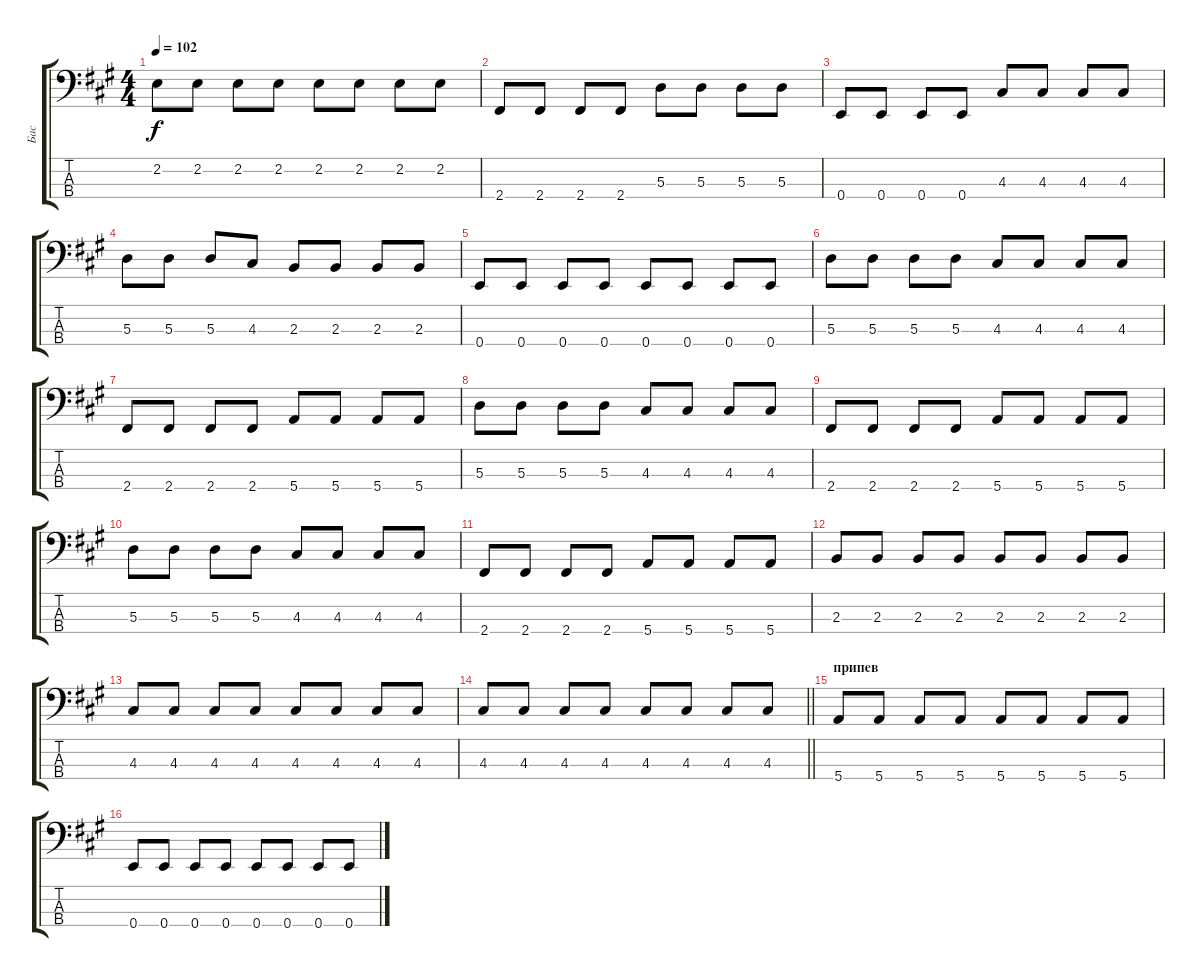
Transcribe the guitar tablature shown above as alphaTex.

\track ("Бас" "Бас") {instrument electricbassfinger}
\staff {score tabs}
\tuning (G2 D2 A1 E1) {hide}
\ts (4 4)
\tempo 102
\clef f4
\ks f#minor
2.2.8{dy f} 2.2.8 2.2.8 2.2.8 2.2.8 2.2.8 2.2.8 2.2.8 |
2.4.8 2.4.8 2.4.8 2.4.8 5.3.8 5.3.8 5.3.8 5.3.8 |
0.4.8 0.4.8 0.4.8 0.4.8 4.3.8 4.3.8 4.3.8 4.3.8 |
5.3.8 5.3.8 5.3.8 4.3.8 2.3.8 2.3.8 2.3.8 2.3.8 |
0.4.8 0.4.8 0.4.8 0.4.8 0.4.8 0.4.8 0.4.8 0.4.8 |
5.3.8 5.3.8 5.3.8 5.3.8 4.3.8 4.3.8 4.3.8 4.3.8 |
2.4.8 2.4.8 2.4.8 2.4.8 5.4.8 5.4.8 5.4.8 5.4.8 |
5.3.8 5.3.8 5.3.8 5.3.8 4.3.8 4.3.8 4.3.8 4.3.8 |
2.4.8 2.4.8 2.4.8 2.4.8 5.4.8 5.4.8 5.4.8 5.4.8 |
5.3.8 5.3.8 5.3.8 5.3.8 4.3.8 4.3.8 4.3.8 4.3.8 |
2.4.8 2.4.8 2.4.8 2.4.8 5.4.8 5.4.8 5.4.8 5.4.8 |
2.3.8 2.3.8 2.3.8 2.3.8 2.3.8 2.3.8 2.3.8 2.3.8 |
4.3.8 4.3.8 4.3.8 4.3.8 4.3.8 4.3.8 4.3.8 4.3.8 |
\barLineRight lightlight
4.3.8 4.3.8 4.3.8 4.3.8 4.3.8 4.3.8 4.3.8 4.3.8 |
\section ("" "припев")
5.4.8 5.4.8 5.4.8 5.4.8 5.4.8 5.4.8 5.4.8 5.4.8 |
0.4.8 0.4.8 0.4.8 0.4.8 0.4.8 0.4.8 0.4.8 0.4.8
